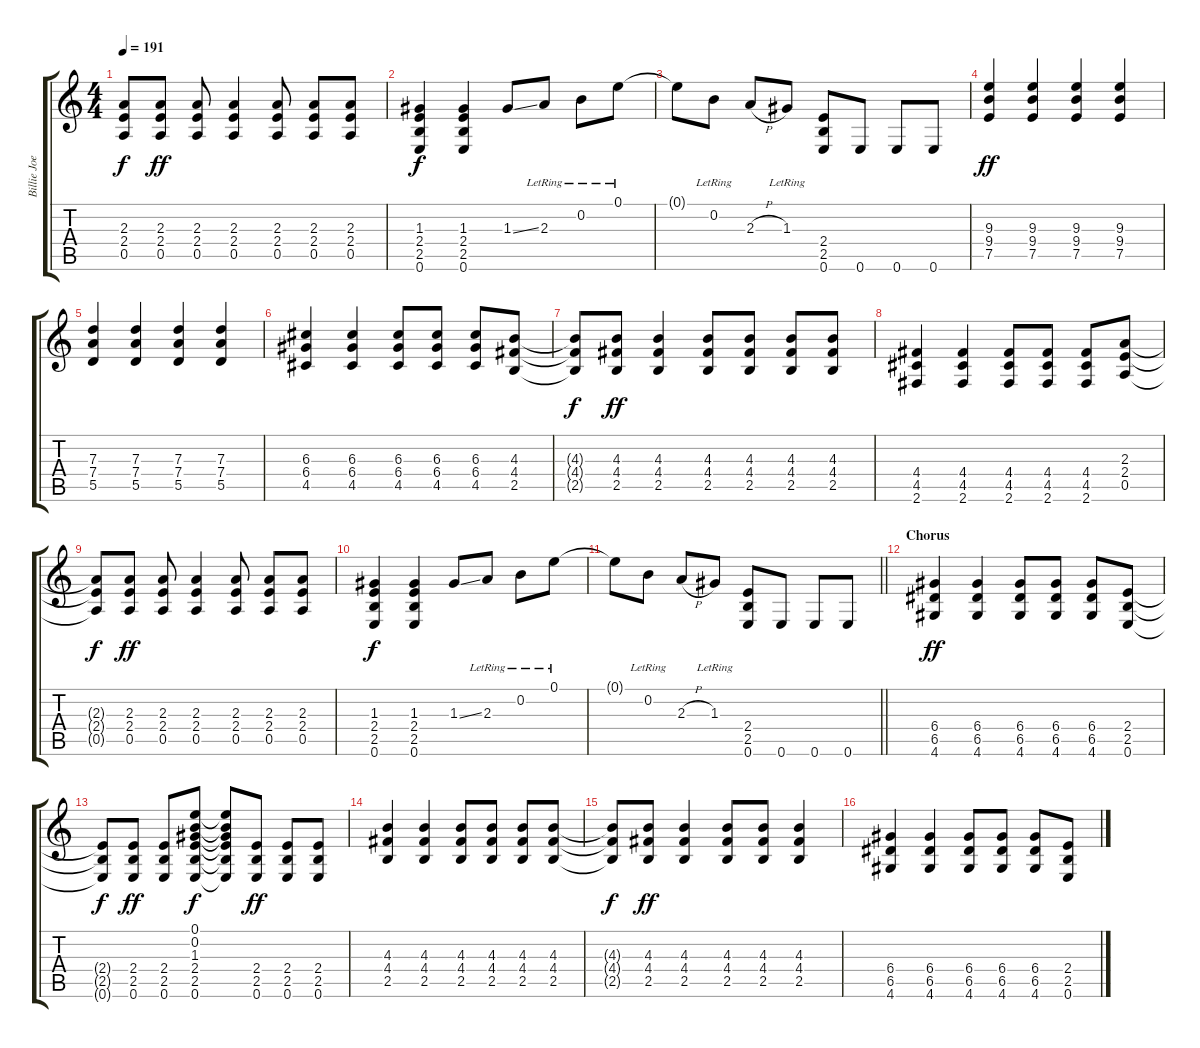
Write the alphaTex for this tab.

\track ("Billie Joe Armstrong (Guitar)" "Billie Joe") {instrument distortionguitar}
\staff {score tabs}
\tuning (E4 B3 G3 D3 A2 E2) {hide}
\ts (4 4)
\tempo 191
\clef g2
\ks c
(2.3{t} 2.4{t} 0.5{t}).8{dy f} (2.3 2.4 0.5).8{dy ff} (2.3 2.4 0.5).8 (2.3 2.4 0.5).4 (2.3 2.4 0.5).8 (2.3 2.4 0.5).8 (2.3 2.4 0.5).8 |
(1.3 2.4 2.5 0.6).4{dy f} (1.3 2.4 2.5 0.6).4 1.3{ss}.8 2.3{lr}.8 0.2{lr}.8 0.1{lr}.8 |
0.1{t}.8 0.2{lr}.8 2.3{h}.8 1.3{lr}.8 (2.4 2.5 0.6).8 0.6.8 0.6.8 0.6.8 |
(9.3 9.4 7.5).4{dy ff} (9.3 9.4 7.5).4 (9.3 9.4 7.5).4 (9.3 9.4 7.5).4 |
(7.3 7.4 5.5).4 (7.3 7.4 5.5).4 (7.3 7.4 5.5).4 (7.3 7.4 5.5).4 |
(6.3 6.4 4.5).4 (6.3 6.4 4.5).4 (6.3 6.4 4.5).8 (6.3 6.4 4.5).8 (6.3 6.4 4.5).8 (4.3 4.4 2.5).8 |
(4.3{t} 4.4{t} 2.5{t}).8{dy f} (4.3 4.4 2.5).8{dy ff} (4.3 4.4 2.5).4 (4.3 4.4 2.5).8 (4.3 4.4 2.5).8 (4.3 4.4 2.5).8 (4.3 4.4 2.5).8 |
(4.4 4.5 2.6).4 (4.4 4.5 2.6).4 (4.4 4.5 2.6).8 (4.4 4.5 2.6).8 (4.4 4.5 2.6).8 (2.3 2.4 0.5).8 |
(2.3{t} 2.4{t} 0.5{t}).8{dy f} (2.3 2.4 0.5).8{dy ff} (2.3 2.4 0.5).8 (2.3 2.4 0.5).4 (2.3 2.4 0.5).8 (2.3 2.4 0.5).8 (2.3 2.4 0.5).8 |
(1.3 2.4 2.5 0.6).4{dy f} (1.3 2.4 2.5 0.6).4 1.3{ss}.8 2.3{lr}.8 0.2{lr}.8 0.1{lr}.8 |
\barLineRight lightlight
0.1{t}.8 0.2{lr}.8 2.3{h}.8 1.3{lr}.8 (2.4 2.5 0.6).8 0.6.8 0.6.8 0.6.8 |
\section ("" "Chorus")
(6.4 6.5 4.6).4{dy ff} (6.4 6.5 4.6).4 (6.4 6.5 4.6).8 (6.4 6.5 4.6).8 (6.4 6.5 4.6).8 (2.4 2.5 0.6).8 |
(2.4{t} 2.5{t} 0.6{t}).8{dy f} (2.4 2.5 0.6).8{dy ff} (2.4 2.5 0.6).8 (0.1 0.2 1.3 2.4 2.5 0.6).8{dy f} (0.1{t} 0.2{t} 1.3{t} 2.4{t} 2.5{t} 0.6{t}).8 (2.4 2.5 0.6).8{dy ff} (2.4 2.5 0.6).8 (2.4 2.5 0.6).8 |
(4.3 4.4 2.5).4 (4.3 4.4 2.5).4 (4.3 4.4 2.5).8 (4.3 4.4 2.5).8 (4.3 4.4 2.5).8 (4.3 4.4 2.5).8 |
(4.3{t} 4.4{t} 2.5{t}).8{dy f} (4.3 4.4 2.5).8{dy ff} (4.3 4.4 2.5).4 (4.3 4.4 2.5).8 (4.3 4.4 2.5).8 (4.3 4.4 2.5).4 |
(6.4 6.5 4.6).4 (6.4 6.5 4.6).4 (6.4 6.5 4.6).8 (6.4 6.5 4.6).8 (6.4 6.5 4.6).8 (2.4 2.5 0.6).8
